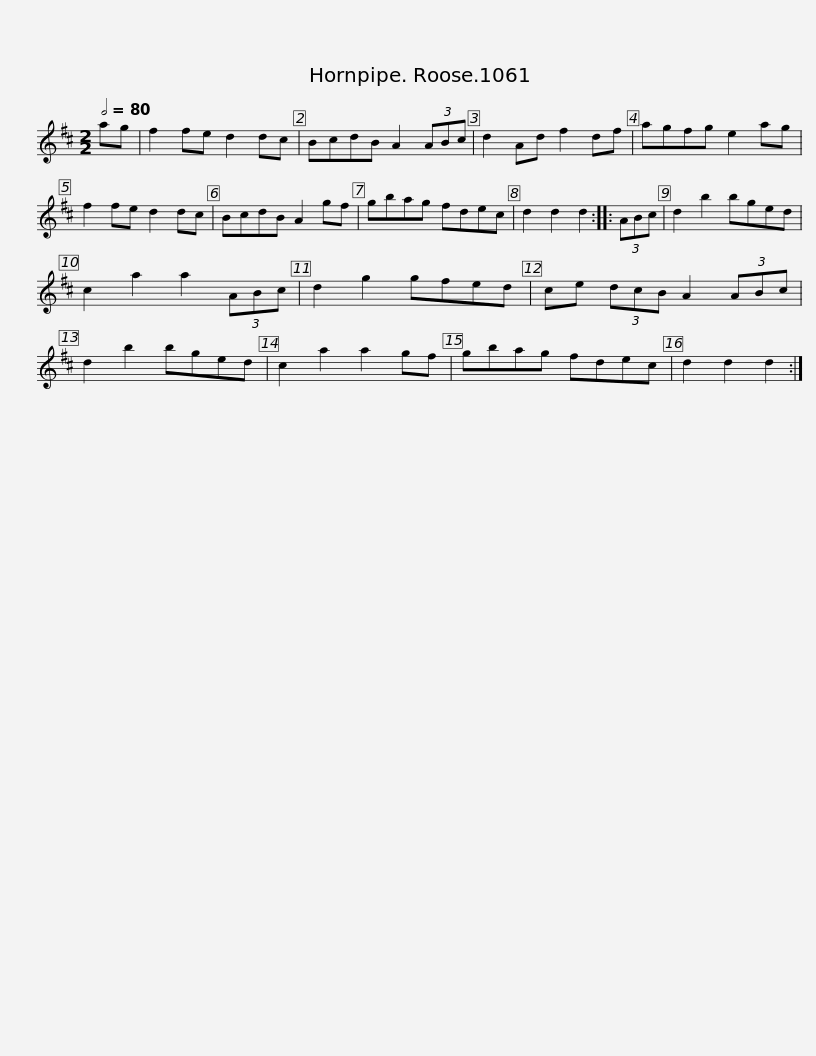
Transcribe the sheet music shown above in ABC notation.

X:1
L:1/8
Q:1/2=80
M:2/2
I:linebreak $
K:D
V:1 treble
V:1
 ag | f2 fe d2 dc | BcdB A2 (3ABc | d2 Ad f2 df | agfg e2 ag | %5
 f2 fe d2 dc | BcdB A2 gf |$ gbag fdec | d2 d2 d2 :: (3ABc | %10
 d2 b2 bged | c2 a2 a2 (3ABc | d2 g2 gfed | ce (3dcB A2 (3ABc |$ d2 b2 bged | %15
 c2 a2 a2 gf | gbag fdec | d2 d2 d2 :| %18
